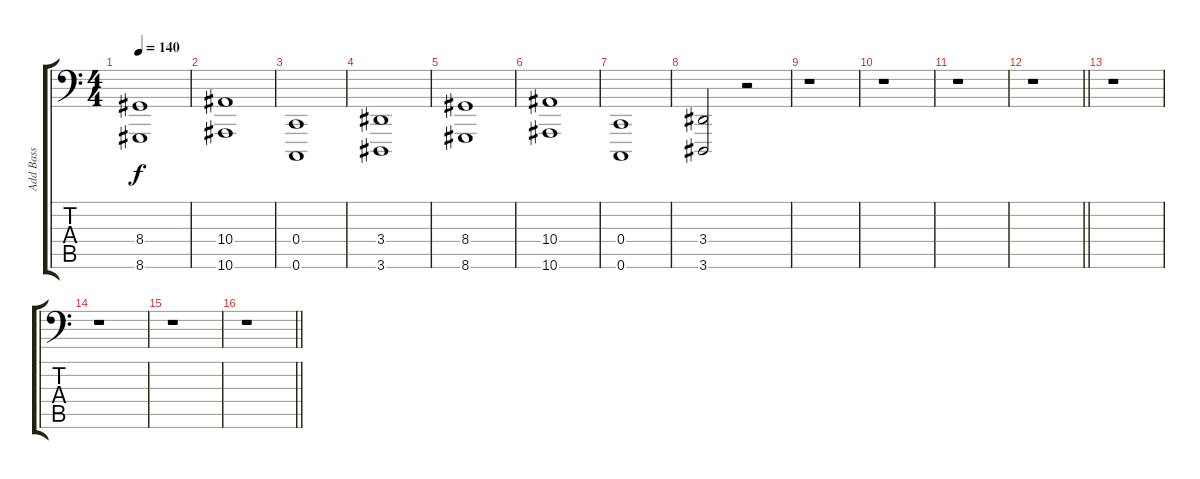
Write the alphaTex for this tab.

\track ("Add Bass" "Add Bass") {instrument lead8bassandlead}
\staff {score tabs}
\tuning (D3 A2 F2 C2 G1 C1) {hide}
\ts (4 4)
\tempo 140
\clef f4
\ks c
(8.4 8.6).1{dy f instrument stringensemble1} |
(10.4 10.6).1 |
(0.4 0.6).1 |
(3.4 3.6).1 |
(8.4 8.6).1 |
(10.4 10.6).1 |
(0.4 0.6).1 |
(3.4 3.6).2 r.2 |
r.1{instrument lead8bassandlead} |
r.1 |
r.1 |
\barLineRight lightlight
r.1 |
r.1 |
r.1 |
r.1 |
\barLineRight lightlight
r.1
